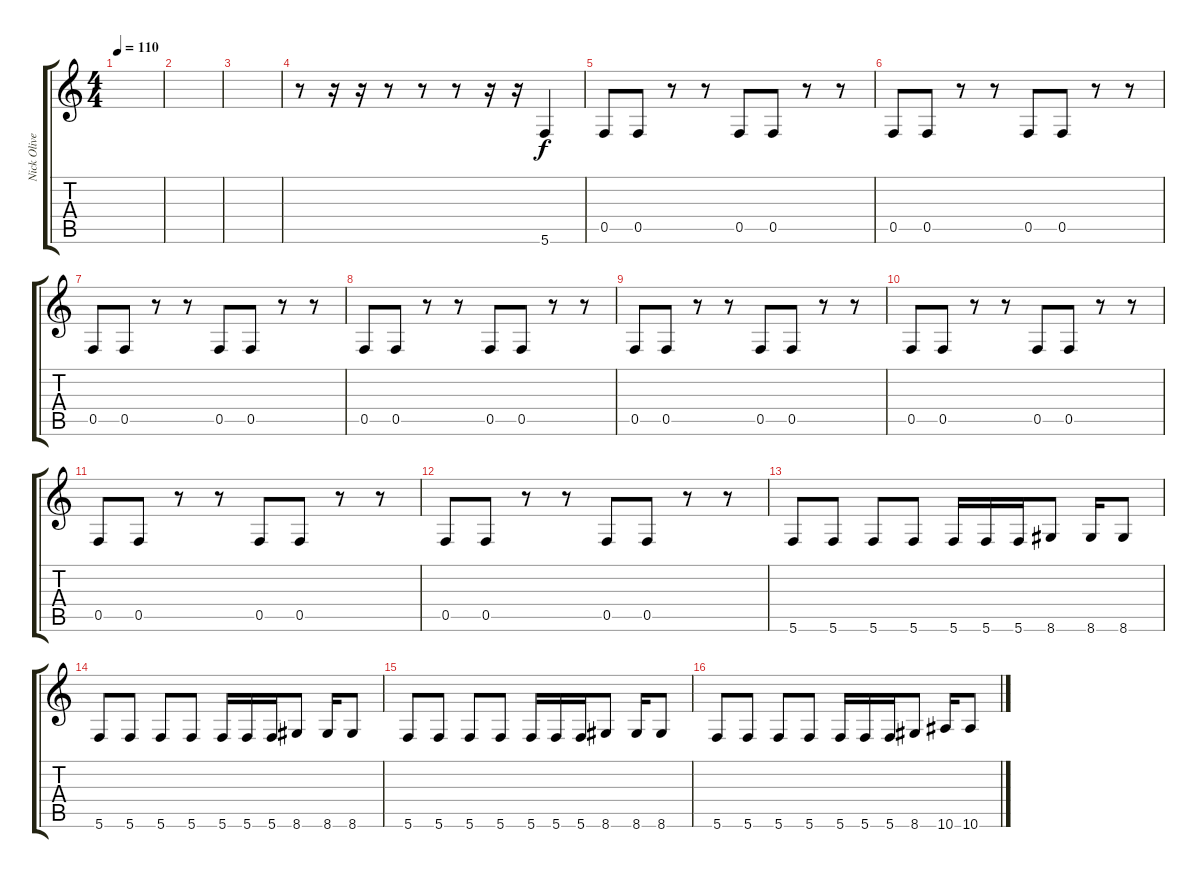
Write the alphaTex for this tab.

\track ("Nick Oliveri" "Nick Olive") {instrument fretlessbass}
\staff {score tabs}
\tuning (C4 G3 Eb3 Bb2 F2 C2) {hide}
\ts (4 4)
\tempo 110
\clef g2
\ks c
|
|
|
r.8 r.16 r.16 r.8 r.8 r.8 r.16 r.16 5.6.4 |
0.5.8 0.5.8 r.8 r.8 0.5.8 0.5.8 r.8 r.8 |
0.5.8 0.5.8 r.8 r.8 0.5.8 0.5.8 r.8 r.8 |
0.5.8 0.5.8 r.8 r.8 0.5.8 0.5.8 r.8 r.8 |
0.5.8 0.5.8 r.8 r.8 0.5.8 0.5.8 r.8 r.8 |
0.5.8 0.5.8 r.8 r.8 0.5.8 0.5.8 r.8 r.8 |
0.5.8 0.5.8 r.8 r.8 0.5.8 0.5.8 r.8 r.8 |
0.5.8 0.5.8 r.8 r.8 0.5.8 0.5.8 r.8 r.8 |
0.5.8 0.5.8 r.8 r.8 0.5.8 0.5.8 r.8 r.8 |
5.6.8 5.6.8 5.6.8 5.6.8 5.6.16 5.6.16 5.6.16 8.6.8 8.6.16 8.6.8 |
5.6.8 5.6.8 5.6.8 5.6.8 5.6.16 5.6.16 5.6.16 8.6.8 8.6.16 8.6.8 |
5.6.8 5.6.8 5.6.8 5.6.8 5.6.16 5.6.16 5.6.16 8.6.8 8.6.16 8.6.8 |
5.6.8 5.6.8 5.6.8 5.6.8 5.6.16 5.6.16 5.6.16 8.6.8 10.6.16 10.6.8
